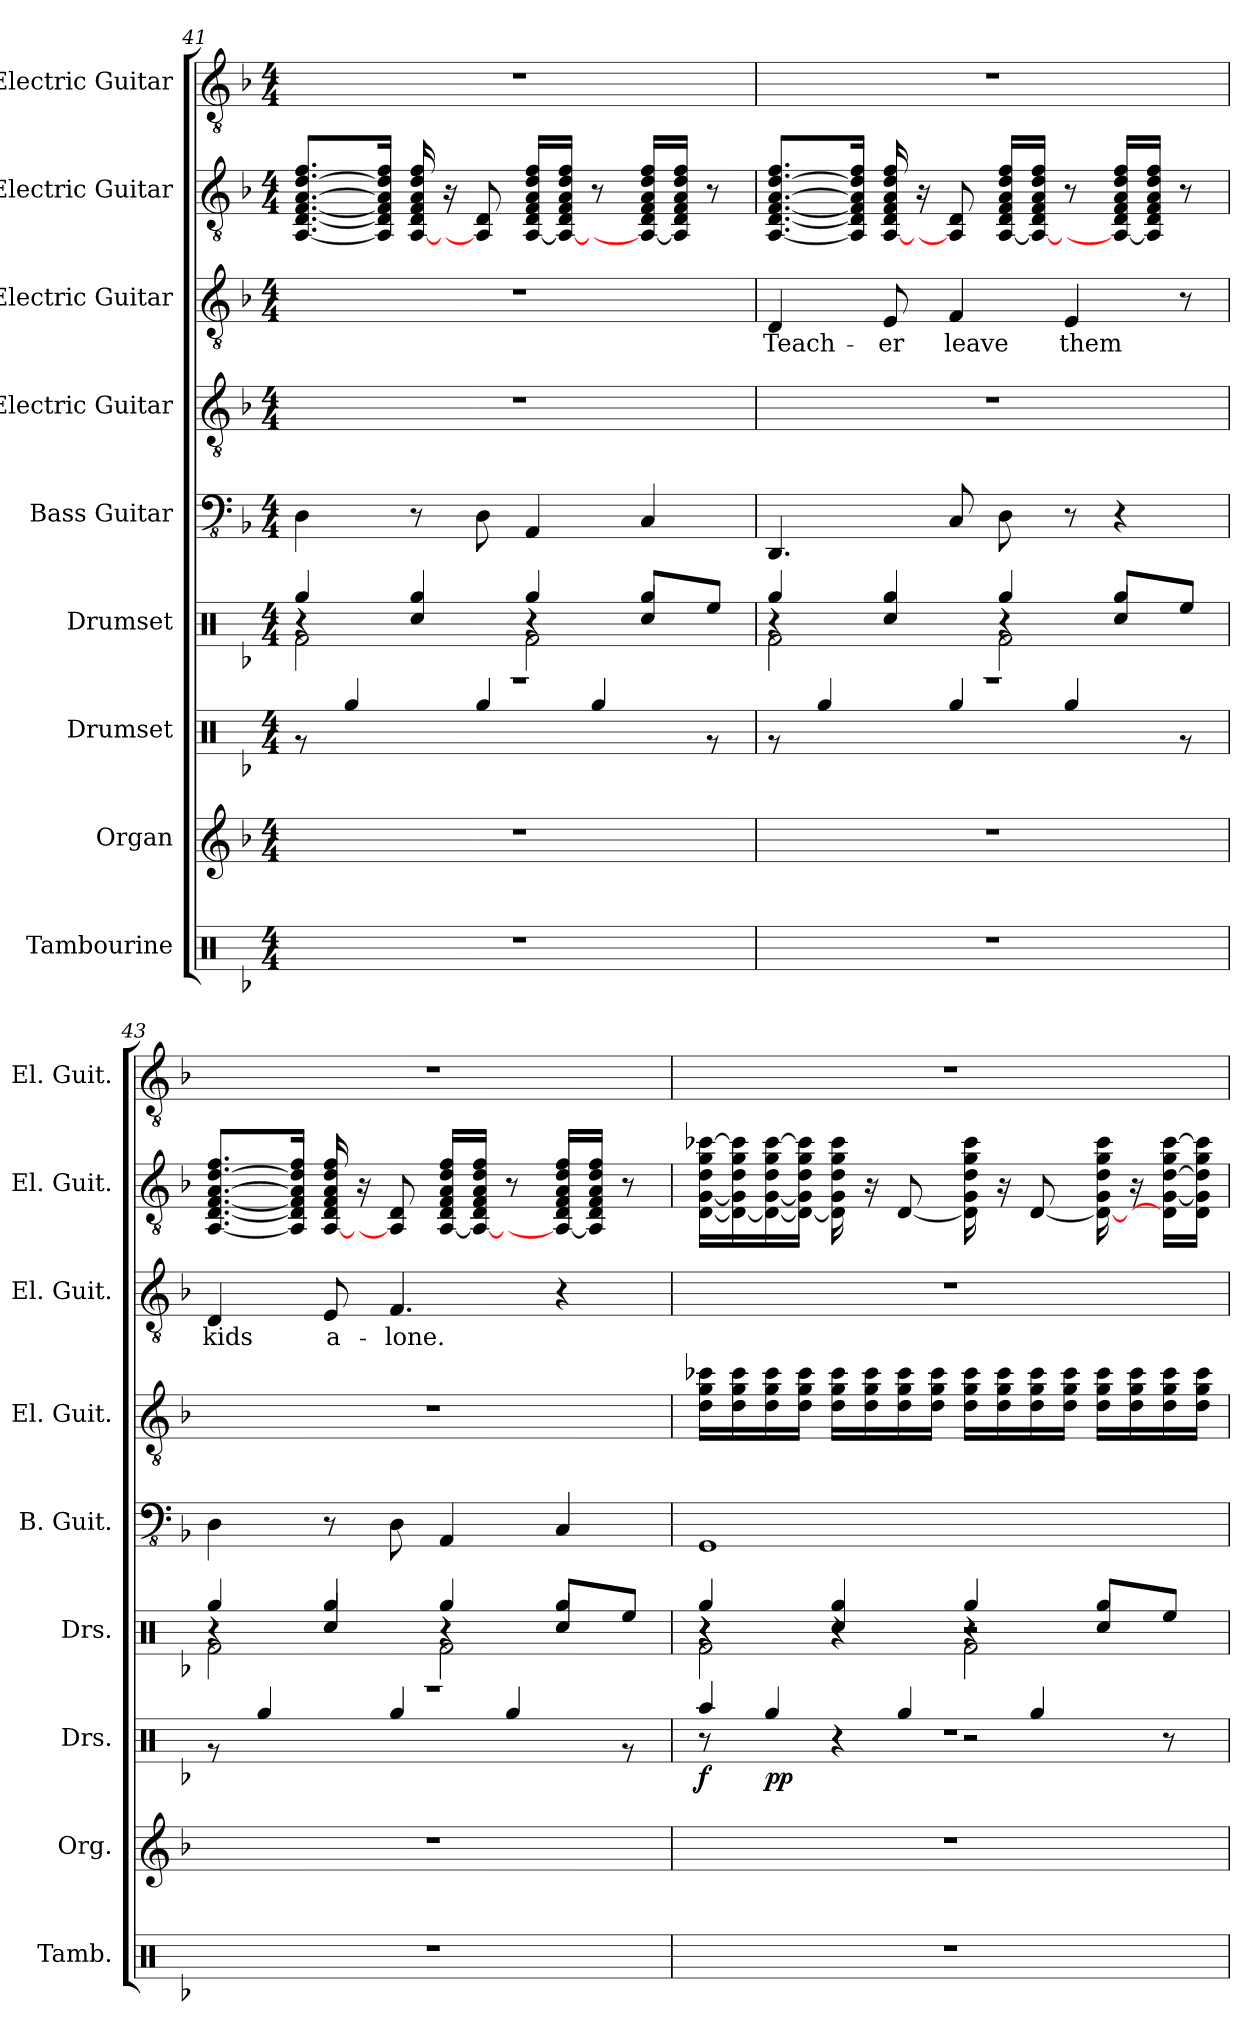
**kern	**kern	**kern	**dynam	**kern	**kern	**kern	**dynam	**kern	**text	**kern	**kern
*part9	*part8	*part7	*part7	*part6	*part5	*part4	*part4	*part3	*part3	*part2	*part1
*staff9	*staff8	*staff7	*staff7	*staff6	*staff5	*staff4	*staff4	*staff3	*staff3	*staff2	*staff1
*I"Tambourine	*I"Organ	*I"Drumset	*	*I"Drumset	*I"Bass Guitar	*I"Electric Guitar	*	*I"Electric Guitar	*	*I"Electric Guitar	*I"Electric Guitar
*I'Tamb.	*I'Org.	*I'Drs.	*	*I'Drs.	*I'B. Guit.	*I'El. Guit.	*	*I'El. Guit.	*	*I'El. Guit.	*I'El. Guit.
*clefX	*clefG2	*clefX	*	*clefX	*clefFv4	*clefGv2	*	*clefGv2	*	*clefGv2	*clefGv2
*k[b-]	*k[b-]	*k[b-]	*	*k[b-]	*k[b-]	*k[b-]	*	*k[b-]	*	*k[b-]	*k[b-]
*M4/4	*M4/4	*M4/4	*	*M4/4	*M4/4	*M4/4	*	*M4/4	*	*M4/4	*M4/4
=41	=41	=41	=41	=41	=41	=41	=41	=41	=41	=41	=41
*	*	*^	*	*^	*	*	*	*	*	*	*
*	*	*	*	*	*	*^	*	*	*	*	*	*	*
1r	1r	1r	8r	.	4r	2Rf\	4Rgg/	4DD\	1r	.	1r	.	[8.AA/ [8.D/ [8.F/ [8.A/ [8.d/ 8.f/L	1r
.	.	.	4Rgg/	.	.	.	.	.	.	.	.	.	.	.
.	.	.	.	.	.	.	.	.	.	.	.	.	16AA/] 16D/] 16F/] 16A/] 16d/] 16f/Jk	.
.	.	.	.	.	4Rcc/	.	4Rgg/	8r	.	.	.	.	[16AA/ 16D/ 16F/ 16A/ 16d/ 16f/	.
.	.	.	.	.	.	.	.	.	.	.	.	.	16r	.
.	.	.	4Rgg/	.	.	.	.	8DD\	.	.	.	.	8AA/] 8D/	.
.	.	.	.	.	4r	2Rf\	4Rgg/	4AAA/	.	.	.	.	[16AA/ 16D/ 16F/ 16A/ 16d/ 16f/LL	.
.	.	.	.	.	.	.	.	.	.	.	.	.	16AA/_ 16D/ 16F/ 16A/ 16d/ 16f/JJ	.
.	.	.	4Rgg/	.	.	.	.	.	.	.	.	.	8r	.
.	.	.	.	.	4Rcc/	.	8Rgg/L	4CC/	.	.	.	.	16AA/_ 16D/ 16F/ 16A/ 16d/ 16f/LL	.
.	.	.	.	.	.	.	.	.	.	.	.	.	16AA/] 16D/ 16F/ 16A/ 16d/ 16f/JJ	.
.	.	.	8r	.	.	.	8Ree/J	.	.	.	.	.	8r	.
!!LO:PB:g=z
=42	=42	=42	=42	=42	=42	=42	=42	=42	=42	=42	=42	=42	=42	=42
1r	1r	1r	8r	.	4r	2Rf\	4Rgg/	4.DDD/	1r	.	4D/	Teach-	[8.AA/ [8.D/ [8.F/ [8.A/ [8.d/ 8.f/L	1r
.	.	.	4Rgg/	.	.	.	.	.	.	.	.	.	.	.
.	.	.	.	.	.	.	.	.	.	.	.	.	16AA/] 16D/] 16F/] 16A/] 16d/] 16f/Jk	.
.	.	.	.	.	4Rcc/	.	4Rgg/	.	.	.	8E/	-er	[16AA/ 16D/ 16F/ 16A/ 16d/ 16f/	.
.	.	.	.	.	.	.	.	.	.	.	.	.	16r	.
.	.	.	4Rgg/	.	.	.	.	8CC/	.	.	4F/	leave	8AA/] 8D/	.
.	.	.	.	.	4r	2Rf\	4Rgg/	8DD\	.	.	.	.	[16AA/ 16D/ 16F/ 16A/ 16d/ 16f/LL	.
.	.	.	.	.	.	.	.	.	.	.	.	.	16AA/_ 16D/ 16F/ 16A/ 16d/ 16f/JJ	.
.	.	.	4Rgg/	.	.	.	.	8r	.	.	4E/	them	8r	.
.	.	.	.	.	4Rcc/	.	8Rgg/L	4r	.	.	.	.	16AA/_ 16D/ 16F/ 16A/ 16d/ 16f/LL	.
.	.	.	.	.	.	.	.	.	.	.	.	.	16AA/] 16D/ 16F/ 16A/ 16d/ 16f/JJ	.
.	.	.	8r	.	.	.	8Ree/J	.	.	.	8r	.	8r	.
=43	=43	=43	=43	=43	=43	=43	=43	=43	=43	=43	=43	=43	=43	=43
1r	1r	1r	8r	.	4r	2Rf\	4Rgg/	4DD\	1r	.	4D/	kids	[8.AA/ [8.D/ [8.F/ [8.A/ [8.d/ 8.f/L	1r
.	.	.	4Rgg/	.	.	.	.	.	.	.	.	.	.	.
.	.	.	.	.	.	.	.	.	.	.	.	.	16AA/] 16D/] 16F/] 16A/] 16d/] 16f/Jk	.
.	.	.	.	.	4Rcc/	.	4Rgg/	8r	.	.	8E/	a-	[16AA/ 16D/ 16F/ 16A/ 16d/ 16f/	.
.	.	.	.	.	.	.	.	.	.	.	.	.	16r	.
.	.	.	4Rgg/	.	.	.	.	8DD\	.	.	4.F/	-lone.	8AA/] 8D/	.
.	.	.	.	.	4r	2Rf\	4Rgg/	4AAA/	.	.	.	.	[16AA/ 16D/ 16F/ 16A/ 16d/ 16f/LL	.
.	.	.	.	.	.	.	.	.	.	.	.	.	16AA/_ 16D/ 16F/ 16A/ 16d/ 16f/JJ	.
.	.	.	4Rgg/	.	.	.	.	.	.	.	.	.	8r	.
.	.	.	.	.	4Rcc/	.	8Rgg/L	4CC/	.	.	4r	.	16AA/_ 16D/ 16F/ 16A/ 16d/ 16f/LL	.
.	.	.	.	.	.	.	.	.	.	.	.	.	16AA/] 16D/ 16F/ 16A/ 16d/ 16f/JJ	.
.	.	.	8r	.	.	.	8Ree/J	.	.	.	.	.	8r	.
!!LO:PB:g=z
=44	=44	=44	=44	=44	=44	=44	=44	=44	=44	=44	=44	=44	=44	=44
*	*	*	*^	*	*	*	*^	*	*	*	*	*	*	*
!	!	!	!	!	!LO:DY:b	!	!	!	!	!	!	!LO:DY:b	!	!	!	!
!	!	!	!	!	!	!	!	!	!	!	!	!LO:DY:n=1:b	!	!	!	!
1r	1r	1r	8r	4Raa/	f	4r	2Rf\	4Rgg/	4r	1GGG	16d\ 16g\ 16cc-X\LL	mf mf	1r	.	[16D\ [16G\ 16d\ 16g\ [16cc-X\LL	1r
.	.	.	.	.	.	.	.	.	.	.	16d\ 16g\ 16cc-\	.	.	.	16D\_ 16G\] 16d\ 16g\ 16cc-\]	.
!	!	!	!	!	!LO:DY:b	!	!	!	!	!	!	!	!	!	!	!
.	.	.	4Rgg/	.	pp	.	.	.	.	.	16d\ 16g\ 16cc-\	.	.	.	16D\_ [16G\ 16d\ 16g\ [16cc-\	.
.	.	.	.	.	.	.	.	.	.	.	16d\ 16g\ 16cc-\JJ	.	.	.	16D\_ 16G\] 16d\ 16g\ 16cc-\]JJ	.
.	.	.	.	4r	.	4Rcc/	.	4Rgg/	4r	.	16d\ 16g\ 16cc-\LL	.	.	.	16D\] 16G\ 16d\ 16g\ 16cc-\	.
.	.	.	.	.	.	.	.	.	.	.	16d\ 16g\ 16cc-\	.	.	.	16r	.
.	.	.	4Rgg/	.	.	.	.	.	.	.	16d\ 16g\ 16cc-\	.	.	.	[8D/	.
.	.	.	.	.	.	.	.	.	.	.	16d\ 16g\ 16cc-\JJ	.	.	.	.	.
.	.	.	.	2r	.	4r	2Rf\	4Rgg/	2r	.	16d\ 16g\ 16cc-\LL	.	.	.	16D\] 16G\ 16d\ 16g\ 16cc-\	.
.	.	.	.	.	.	.	.	.	.	.	16d\ 16g\ 16cc-\	.	.	.	16r	.
.	.	.	4Rgg/	.	.	.	.	.	.	.	16d\ 16g\ 16cc-\	.	.	.	[8D/	.
.	.	.	.	.	.	.	.	.	.	.	16d\ 16g\ 16cc-\JJ	.	.	.	.	.
.	.	.	.	.	.	4Rcc/	.	8Rgg/L	.	.	16d\ 16g\ 16cc-\LL	.	.	.	16D\_ 16G\ 16d\ 16g\ 16cc-\	.
.	.	.	.	.	.	.	.	.	.	.	16d\ 16g\ 16cc-\	.	.	.	16r	.
.	.	.	8r	.	.	.	.	8Ree/J	.	.	16d\ 16g\ 16cc-\	.	.	.	16D\] [16G\ [16d\ 16g\ [16cc-\LL	.
.	.	.	.	.	.	.	.	.	.	.	16d\ 16g\ 16cc-\JJ	.	.	.	16D\ 16G\] 16d\] 16g\ 16cc-\]JJ	.
*	*	*v	*v	*v	*	*	*	*	*	*	*	*	*	*	*	*
*	*	*	*	*v	*v	*v	*v	*	*	*	*	*	*	*
=	=	=	=	=	=	=	=	=	=	=	=
*-	*-	*-	*-	*-	*-	*-	*-	*-	*-	*-	*-
